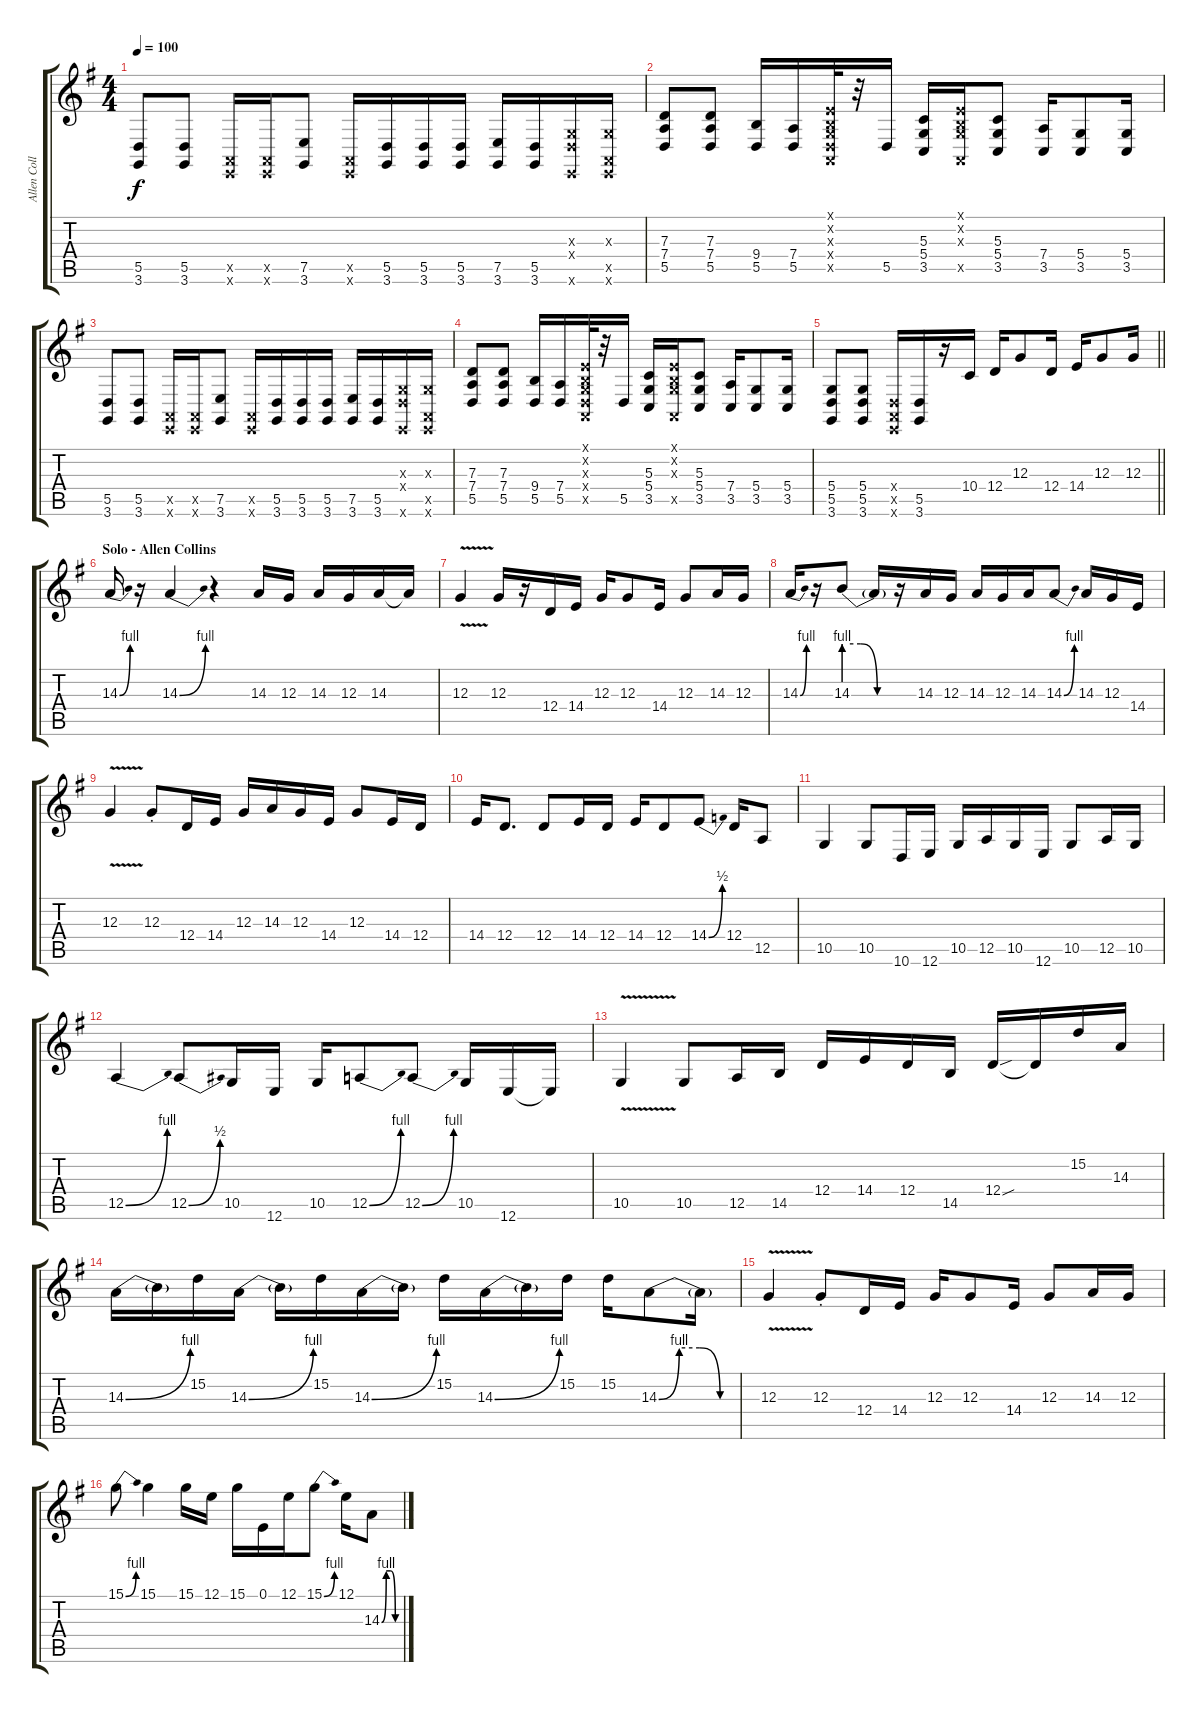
\track ("Allen Collins" "Allen Coll") {instrument lead2sawtooth}
\staff {score tabs}
\tuning (E4 B3 G3 D3 A2 E2) {hide}
\ts (4 4)
\tempo 100
\clef g2
\ks g
(5.5 3.6).8{dy f} (5.5 3.6).8 (0.5{x} 0.6{x}).16 (0.5{x} 0.6{x}).16 (7.5 3.6).8 (0.5{x} 0.6{x}).16 (5.5 3.6).16 (5.5 3.6).16 (5.5 3.6).16 (7.5 3.6).16 (5.5 3.6).16 (0.3{x} 0.4{x} 0.6{x}).16 (0.3{x} 0.5{x} 0.6{x}).16 |
(7.3 7.4 5.5).8 (7.3 7.4 5.5).8 (9.4 5.5).16 (7.4 5.5).16 (0.1{x} 0.2{x} 0.3{x} 0.4{x} 0.5{x}).32 r.32 5.5.16 (5.3 5.4 3.5).16 (0.1{x} 0.2{x} 0.3{x} 0.5{x}).16 (5.3 5.4 3.5).8 (7.4 3.5).16 (5.4 3.5).8 (5.4 3.5).16 |
(5.5 3.6).8 (5.5 3.6).8 (0.5{x} 0.6{x}).16 (0.5{x} 0.6{x}).16 (7.5 3.6).8 (0.5{x} 0.6{x}).16 (5.5 3.6).16 (5.5 3.6).16 (5.5 3.6).16 (7.5 3.6).16 (5.5 3.6).16 (0.3{x} 0.4{x} 0.6{x}).16 (0.3{x} 0.5{x} 0.6{x}).16 |
(7.3 7.4 5.5).8 (7.3 7.4 5.5).8 (9.4 5.5).16 (7.4 5.5).16 (0.1{x} 0.2{x} 0.3{x} 0.4{x} 0.5{x}).32 r.32 5.5.16 (5.3 5.4 3.5).16 (0.1{x} 0.2{x} 0.3{x} 0.5{x}).16 (5.3 5.4 3.5).8 (7.4 3.5).16 (5.4 3.5).8 (5.4 3.5).16 |
\barLineRight lightlight
(5.4 5.5 3.6).8 (5.4 5.5 3.6).8 (0.4{x} 0.5{x} 0.6{x}).16 (5.5 3.6).16 r.16 10.4.16{volume 12 balance 4 instrument distortionguitar} 12.4.16 12.3.8 12.4.16 14.4.16 12.3.8 12.3.16 |
\section ("" "Solo - Allen Collins")
14.3{be (bend 0 0 60 4)}.16 r.16 14.3{be (bend 0 0 60 4)}.4 r.4 14.3.16 12.3.16 14.3.16 12.3.16 14.3.16 14.3{t}.16 |
12.3{v}.4 12.3.16 r.16 12.4.16 14.4.16 12.3.16 12.3.8 14.4.16 12.3.8 14.3.16 12.3.16 |
14.3{be (bend 0 0 60 4)}.16 r.16 14.3{be (custom 0 4 20 4 40 0 60 0)}.8 14.3{t}.16 r.16 14.3.16 12.3.16 14.3.16 12.3.16 14.3.16 14.3{be (bend 0 0 60 4)}.8 14.3.16 12.3.16 14.4.16 |
12.3{v}.4 12.3{st}.8 12.4.16 14.4.16 12.3.16 14.3.16 12.3.16 14.4.16 12.3.8 14.4.16 12.4.16 |
14.4.16 12.4.8{d} 12.4.8 14.4.16 12.4.16 14.4.16 12.4.8 14.4{be (bend 0 0 60 2)}.8 12.4.16 12.5.8 |
10.5.4 10.5.8 10.6.16 12.6.16 10.5.16 12.5.16 10.5.16 12.6.16 10.5.8 12.5.16 10.5.16 |
12.5{be (bend 0 0 60 4)}.4 12.5{be (bend 0 0 60 2)}.8 10.5.16 12.6.16 10.5.16 12.5{be (bend 0 0 60 4)}.8 12.5{be (bend 0 0 60 4)}.8 10.5.16 12.6.16 12.6{t}.16 |
10.5{v}.4 10.5.8 12.5.16 14.5.16 12.4.16 14.4.16 12.4.16 14.5.16 12.4{sou}.16 12.4{t}.16 15.2.16 14.3.16 |
14.3{be (bend 0 0 60 4)}.16 14.3{t}.16 15.2.16 14.3{be (bend 0 0 60 4)}.16 14.3{t}.16 15.2.16 14.3{be (bend 0 0 60 4)}.16 14.3{t}.16 15.2.16 14.3{be (bend 0 0 60 4)}.16 14.3{t}.16 15.2.16 15.2.16 14.3{be (custom 0 0 15 4 30 4 45 0 60 0)}.8 14.3{t}.16 |
12.3{v}.4 12.3{st}.8 12.4.16 14.4.16 12.3.16 12.3.8 14.4.16 12.3.8 14.3.16 12.3.16 |
15.1{be (bend 0 0 60 4)}.8 15.1.4 15.1.16 12.1.16 15.1.16 0.1.16 12.1.16 15.1{be (bend 0 0 60 4)}.8 12.1.16 14.3{be (custom 0 0 15 4 30 4 45 0 60 0)}.8
